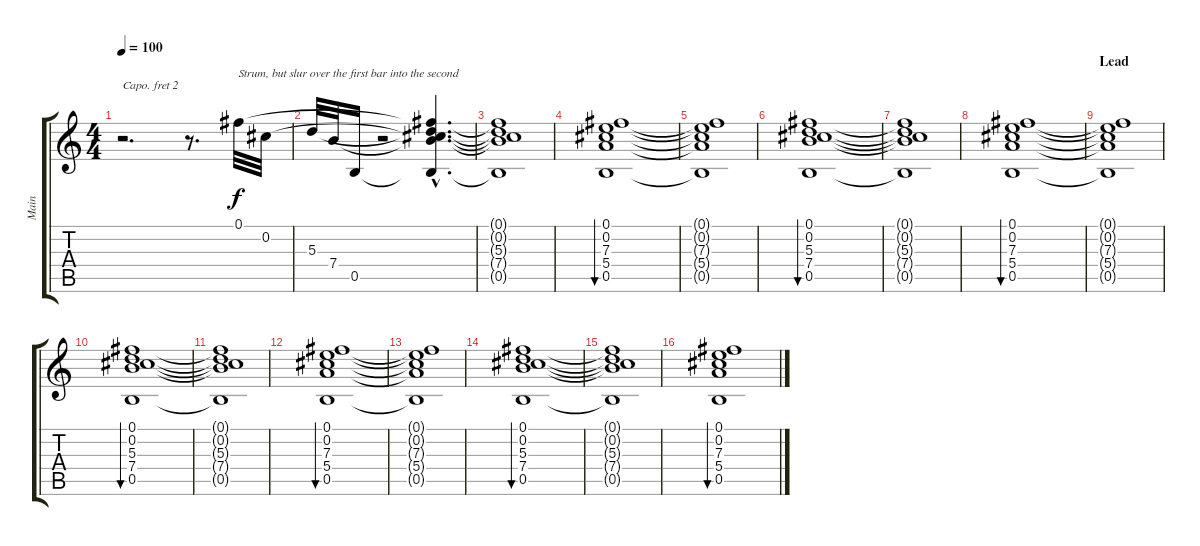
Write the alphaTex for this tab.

\track ("Main" "Main") {instrument acousticguitarsteel}
\staff {score tabs}
\capo 2
\tuning (E4 B3 G3 D3 A2 E2) {hide}
\ts (4 4)
\tempo 100
\clef g2
\ks c
r.2{d dy f instrument acousticguitarsteel} r.8{d} 0.1.32{txt "Strum, but slur over the first bar into the second"} 0.2.32 |
5.3.32 7.4.32 0.5.16 r.2 (0.1{hac t} 0.2{hac t} 5.3{hac t} 7.4{hac t} 0.5{hac t}).4{d} |
(0.1{t} 0.2{t} 5.3{t} 7.4{t} 0.5{t}).1 |
(0.1 0.2 7.3 5.4 0.5).1{bu 240} |
(0.1{t} 0.2{t} 7.3{t} 5.4{t} 0.5{t}).1 |
(0.1 0.2 5.3 7.4 0.5).1{bu 240} |
(0.1{t} 0.2{t} 5.3{t} 7.4{t} 0.5{t}).1 |
(0.1 0.2 7.3 5.4 0.5).1{bu 240} |
\section ("" "Lead")
(0.1{t} 0.2{t} 7.3{t} 5.4{t} 0.5{t}).1 |
(0.1 0.2 5.3 7.4 0.5).1{bu 240} |
(0.1{t} 0.2{t} 5.3{t} 7.4{t} 0.5{t}).1 |
(0.1 0.2 7.3 5.4 0.5).1{bu 240} |
(0.1{t} 0.2{t} 7.3{t} 5.4{t} 0.5{t}).1 |
(0.1 0.2 5.3 7.4 0.5).1{bu 240} |
(0.1{t} 0.2{t} 5.3{t} 7.4{t} 0.5{t}).1 |
(0.1 0.2 7.3 5.4 0.5).1{bu 240}
